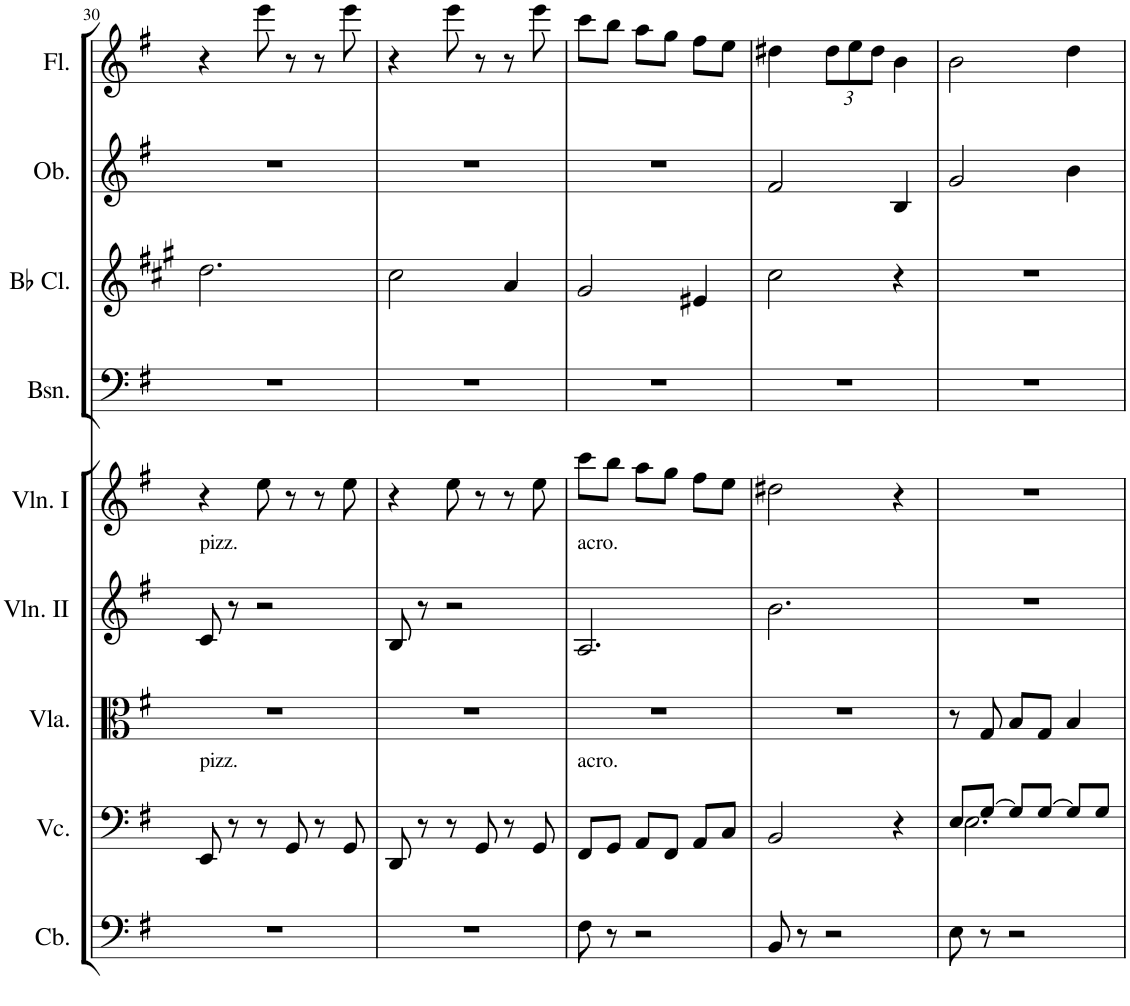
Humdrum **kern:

**kern	**kern	**kern	**kern	**kern	**kern	**kern	**kern	**kern
*part9	*part8	*part7	*part6	*part5	*part4	*part3	*part2	*part1
*staff9	*staff8	*staff7	*staff6	*staff5	*staff4	*staff3	*staff2	*staff1
*I"Contrabasses	*I"Violoncellos	*I"Violas	*I"Violins II	*I"Violins I	*I"Bassoons	*I"Clarinets in Bb	*I"Oboes	*I"Flutes
*I'Cb.	*I'Vc.	*I'Vla.	*I'Vln. II	*I'Vln. I	*I'Bsn.	*	*I'Ob.	*I'Fl.
!!LO:PB:g=z
*clefF4	*clefF4	*clefC3	*clefG2	*clefG2	*clefF4	*clefG2	*clefG2	*clefG2
*Trd7c12	*	*	*	*	*	*Trd1c2	*	*
*k[f#]	*k[f#]	*k[f#]	*k[f#]	*k[f#]	*k[f#]	*k[f#c#g#]	*k[f#]	*k[f#]
*M3/4	*M3/4	*M3/4	*M3/4	*M3/4	*M3/4	*M3/4	*M3/4	*M3/4
=30	=30	=30	=30	=30	=30	=30	=30	=30
!	!	!	!LO:TX:a:t=pizz.	!	!	!	!	!
!	!LO:TX:a:t=pizz.	!	!	!	!	!	!	!
2.r	8EE/	2.r	8c/	4r	2.r	2.dd\	2.r	4r
.	8r	.	8r	.	.	.	.	.
.	8r	.	2r	8ee\	.	.	.	8eee\
.	8GG/	.	.	8r	.	.	.	8r
.	8r	.	.	8r	.	.	.	8r
.	8GG/	.	.	8ee\	.	.	.	8eee\
=31	=31	=31	=31	=31	=31	=31	=31	=31
2.r	8DD/	2.r	8B/	4r	2.r	2cc#\	2.r	4r
.	8r	.	8r	.	.	.	.	.
.	8r	.	2r	8ee\	.	.	.	8eee\
.	8GG/	.	.	8r	.	.	.	8r
.	8r	.	.	8r	.	4a/	.	8r
.	8GG/	.	.	8ee\	.	.	.	8eee\
=32	=32	=32	=32	=32	=32	=32	=32	=32
!	!	!	!LO:TX:a:t=acro.	!	!	!	!	!
!	!LO:TX:a:t=acro.	!	!	!	!	!	!	!
8F#\	8FF#/L	2.r	2.A/	8ccc\L	2.r	2g#/	2.r	8ccc\L
8r	8GG/J	.	.	8bb\J	.	.	.	8bb\J
2r	8AA/L	.	.	8aa\L	.	.	.	8aa\L
.	8FF#/J	.	.	8gg\J	.	.	.	8gg\J
.	8AA/L	.	.	8ff#\L	.	4e#X/	.	8ff#\L
.	8C/J	.	.	8ee\J	.	.	.	8ee\J
=33	=33	=33	=33	=33	=33	=33	=33	=33
8BB/	2BB/	2.r	2.b\	2dd#X\	2.r	2cc#\	2f#/	4dd#X\
8r	.	.	.	.	.	.	.	.
*	*	*	*	*	*	*	*	*Xbrackettup
2r	.	.	.	.	.	.	.	12dd#\L
.	.	.	.	.	.	.	.	12ee\
.	.	.	.	.	.	.	.	12dd#\J
.	4r	.	.	4r	.	4r	4B/	4b\
=34	=34	=34	=34	=34	=34	=34	=34	=34
*	*^	*	*	*	*	*	*	*
8E\	8E/L	2.E\	8r	2.r	2.r	2.r	2.r	2g/	2b\
8r	[8G/J	.	8G/	.	.	.	.	.	.
2r	8G/L]	.	8B/L	.	.	.	.	.	.
.	[8G/J	.	8G/J	.	.	.	.	.	.
.	8G/L]	.	4B/	.	.	.	.	4b\	4dd\
.	8G/J	.	.	.	.	.	.	.	.
*	*v	*v	*	*	*	*	*	*	*
=	=	=	=	=	=	=	=	=
*-	*-	*-	*-	*-	*-	*-	*-	*-
